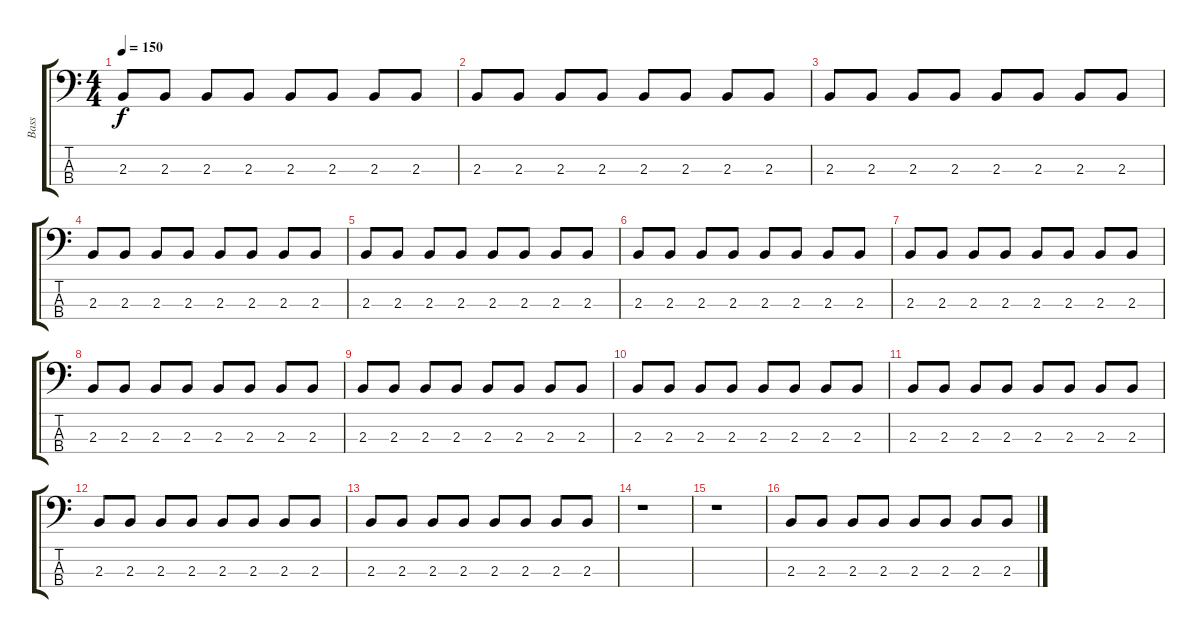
\track ("Bass" "Bass") {instrument electricbassfinger}
\staff {score tabs}
\tuning (G2 D2 A1 D1) {hide}
\ts (4 4)
\tempo 150
\clef f4
\ks c
2.3.8{dy f} 2.3.8 2.3.8 2.3.8 2.3.8 2.3.8 2.3.8 2.3.8 |
2.3.8 2.3.8 2.3.8 2.3.8 2.3.8 2.3.8 2.3.8 2.3.8 |
2.3.8 2.3.8 2.3.8 2.3.8 2.3.8 2.3.8 2.3.8 2.3.8 |
2.3.8 2.3.8 2.3.8 2.3.8 2.3.8 2.3.8 2.3.8 2.3.8 |
2.3.8 2.3.8 2.3.8 2.3.8 2.3.8 2.3.8 2.3.8 2.3.8 |
2.3.8 2.3.8 2.3.8 2.3.8 2.3.8 2.3.8 2.3.8 2.3.8 |
2.3.8 2.3.8 2.3.8 2.3.8 2.3.8 2.3.8 2.3.8 2.3.8 |
2.3.8 2.3.8 2.3.8 2.3.8 2.3.8 2.3.8 2.3.8 2.3.8 |
2.3.8 2.3.8 2.3.8 2.3.8 2.3.8 2.3.8 2.3.8 2.3.8 |
2.3.8 2.3.8 2.3.8 2.3.8 2.3.8 2.3.8 2.3.8 2.3.8 |
2.3.8 2.3.8 2.3.8 2.3.8 2.3.8 2.3.8 2.3.8 2.3.8 |
2.3.8 2.3.8 2.3.8 2.3.8 2.3.8 2.3.8 2.3.8 2.3.8 |
2.3.8 2.3.8 2.3.8 2.3.8 2.3.8 2.3.8 2.3.8 2.3.8 |
r.1 |
r.1 |
2.3.8 2.3.8 2.3.8 2.3.8 2.3.8 2.3.8 2.3.8 2.3.8
